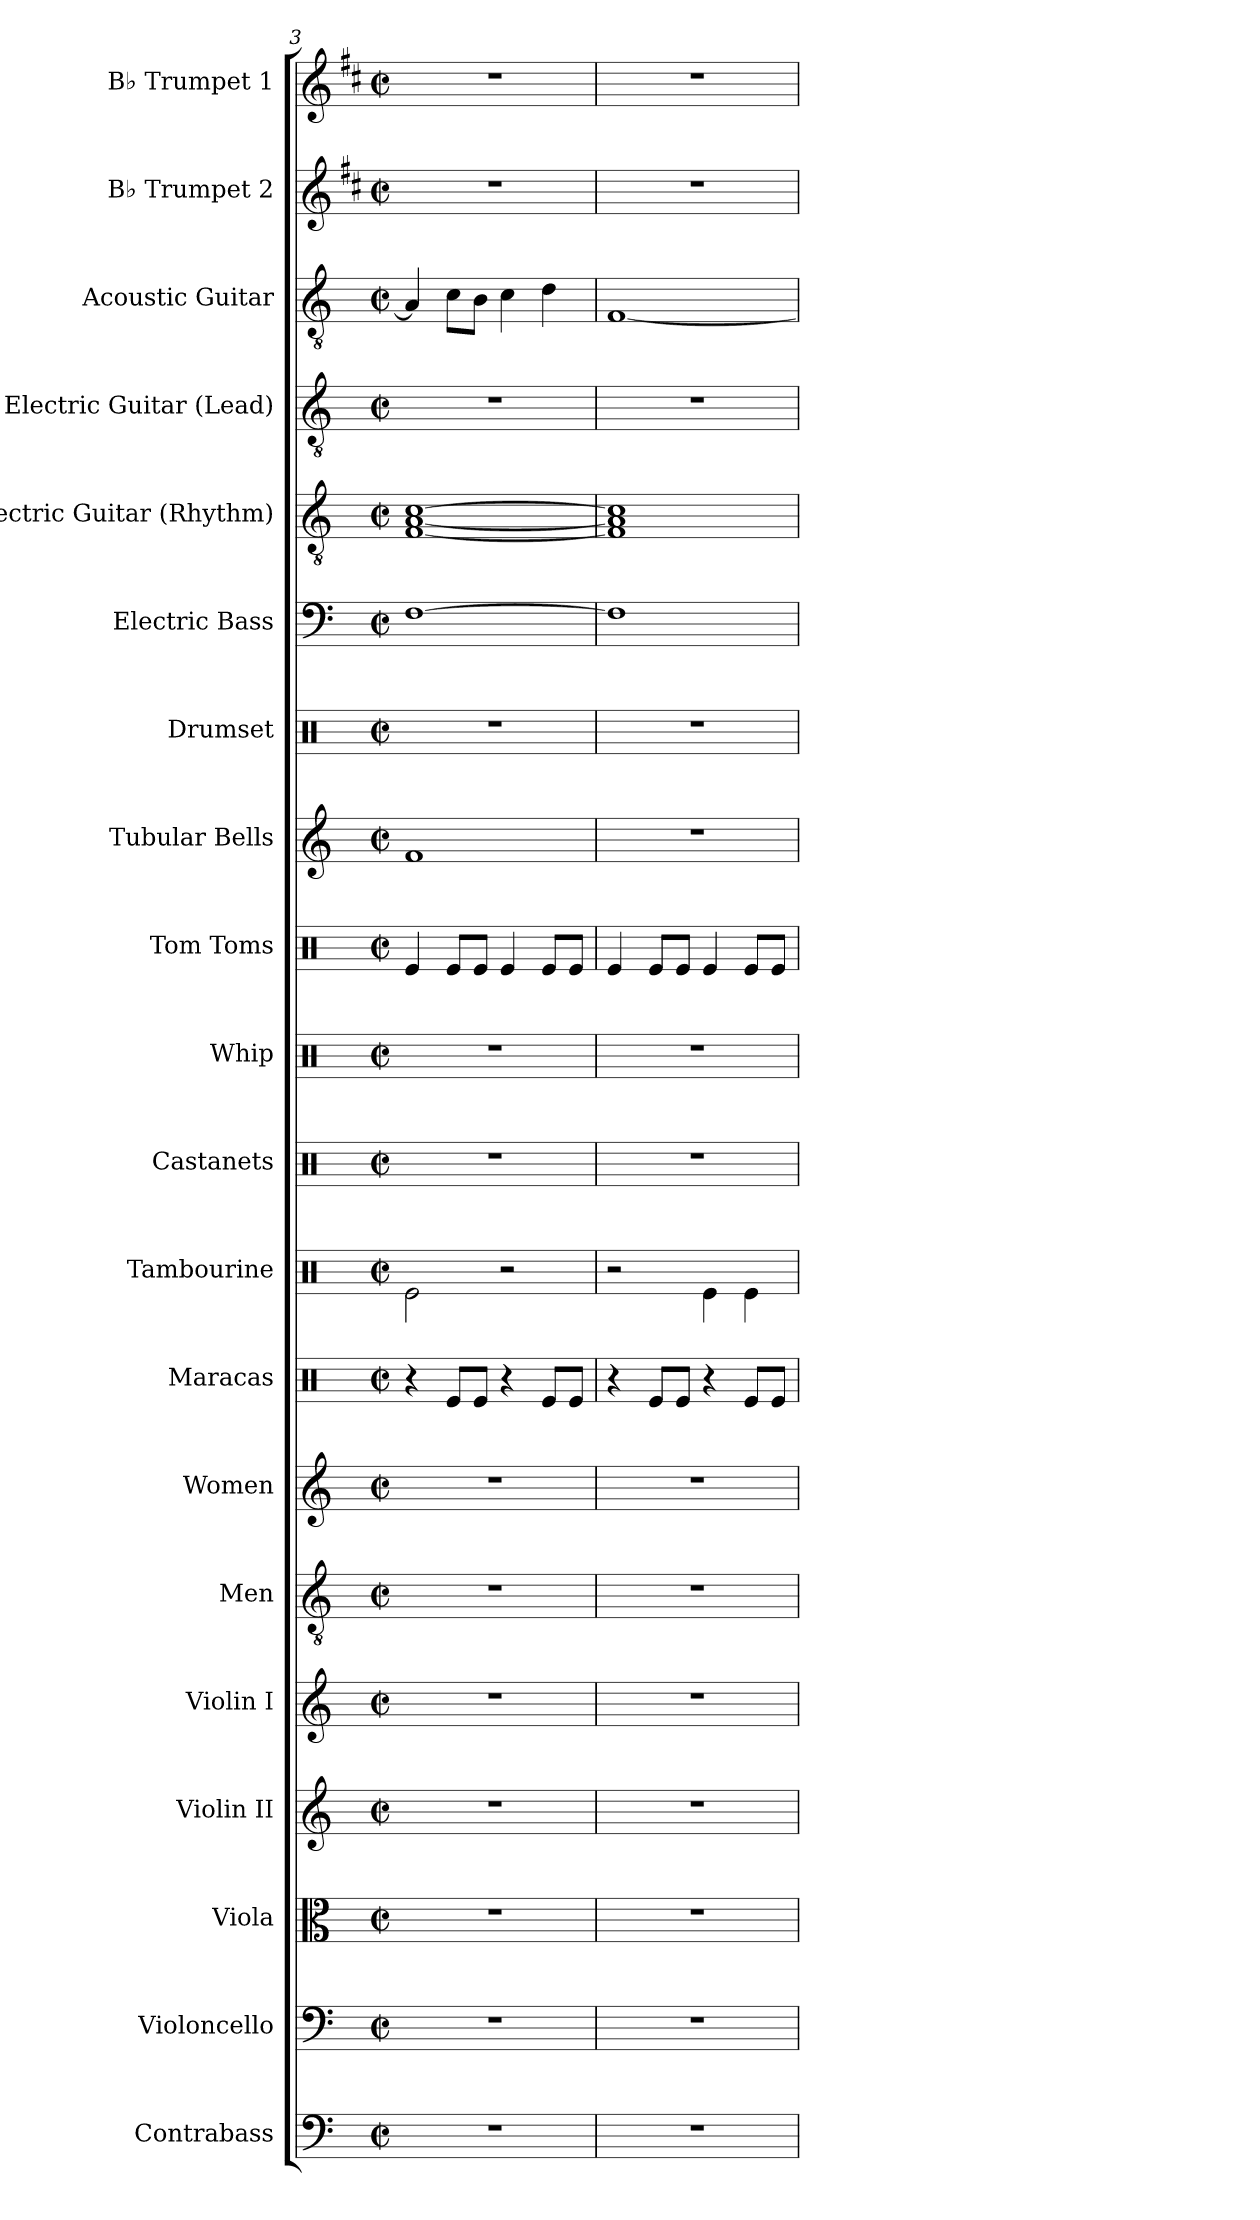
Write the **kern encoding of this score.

**kern	**kern	**kern	**kern	**kern	**kern	**kern	**kern	**kern	**kern	**kern	**kern	**kern	**kern	**kern	**kern	**kern	**kern	**kern	**kern
*part20	*part19	*part18	*part17	*part16	*part15	*part14	*part13	*part12	*part11	*part10	*part9	*part8	*part7	*part6	*part5	*part4	*part3	*part2	*part1
*staff20	*staff19	*staff18	*staff17	*staff16	*staff15	*staff14	*staff13	*staff12	*staff11	*staff10	*staff9	*staff8	*staff7	*staff6	*staff5	*staff4	*staff3	*staff2	*staff1
*I"Contrabass	*I"Violoncello	*I"Viola	*I"Violin II	*I"Violin I	*I"Men	*I"Women	*I"Maracas	*I"Tambourine	*I"Castanets	*I"Whip	*I"Tom Toms	*I"Tubular Bells	*I"Drumset	*I"Electric Bass	*I"Electric Guitar (Rhythm)	*I"Electric Guitar (Lead)	*I"Acoustic Guitar	*I"B♭ Trumpet 2	*I"B♭ Trumpet 1
*I'Cb.	*I'Vc.	*I'Vla.	*I'Vln. II	*I'Vln. I	*I'Men.	*I'Wo.	*I'Mrcs.	*I'Tamb.	*I'Cst.	*I'Wh.	*I'Toms	*I'Tu. Be.	*I'Drs.	*I'El. B.	*I'El. Guit. (R)	*I'El. Guit. (L)	*I'Guit.	*I'B♭ Tpt. 2	*I'B♭ Tpt. 1
*clefF4	*clefF4	*clefC3	*clefG2	*clefG2	*clefGv2	*clefG2	*clefX	*clefX	*clefX	*clefX	*clefX	*clefG2	*clefX	*clefF4	*clefGv2	*clefGv2	*clefGv2	*clefG2	*clefG2
*ITrd7c12	*	*	*	*	*	*	*	*	*	*	*	*	*	*ITrd7c12	*	*	*	*ITrd1c2	*ITrd1c2
*k[]	*k[]	*k[]	*k[]	*k[]	*k[]	*k[]	*k[]	*k[]	*k[]	*k[]	*k[]	*k[]	*k[]	*k[]	*k[]	*k[]	*k[]	*k[]	*k[]
*M2/2	*M2/2	*M2/2	*M2/2	*M2/2	*M2/2	*M2/2	*M2/2	*M2/2	*M2/2	*M2/2	*M2/2	*M2/2	*M2/2	*M2/2	*M2/2	*M2/2	*M2/2	*M2/2	*M2/2
*met(c|)	*met(c|)	*met(c|)	*met(c|)	*met(c|)	*met(c|)	*met(c|)	*met(c|)	*met(c|)	*met(c|)	*met(c|)	*met(c|)	*met(c|)	*met(c|)	*met(c|)	*met(c|)	*met(c|)	*met(c|)	*met(c|)	*met(c|)
=3	=3	=3	=3	=3	=3	=3	=3	=3	=3	=3	=3	=3	=3	=3	=3	=3	=3	=3	=3
1r	1r	1r	1r	1r	1r	1r	4r	2Re\	1r	1r	4Re/	1f	1r	[1FF	[1F [1A [1c	1r	4A/]	1r	1r
.	.	.	.	.	.	.	8Re/L	.	.	.	8Re/L	.	.	.	.	.	8c\L	.	.
.	.	.	.	.	.	.	8Re/J	.	.	.	8Re/J	.	.	.	.	.	8B\J	.	.
.	.	.	.	.	.	.	4r	2r	.	.	4Re/	.	.	.	.	.	4c\	.	.
.	.	.	.	.	.	.	8Re/L	.	.	.	8Re/L	.	.	.	.	.	4d\	.	.
.	.	.	.	.	.	.	8Re/J	.	.	.	8Re/J	.	.	.	.	.	.	.	.
=4	=4	=4	=4	=4	=4	=4	=4	=4	=4	=4	=4	=4	=4	=4	=4	=4	=4	=4	=4
1r	1r	1r	1r	1r	1r	1r	4r	2r	1r	1r	4Re/	1r	1r	1FF]	1F] 1A] 1c]	1r	[1F	1r	1r
.	.	.	.	.	.	.	8Re/L	.	.	.	8Re/L	.	.	.	.	.	.	.	.
.	.	.	.	.	.	.	8Re/J	.	.	.	8Re/J	.	.	.	.	.	.	.	.
.	.	.	.	.	.	.	4r	4Re\	.	.	4Re/	.	.	.	.	.	.	.	.
.	.	.	.	.	.	.	8Re/L	4Re\	.	.	8Re/L	.	.	.	.	.	.	.	.
.	.	.	.	.	.	.	8Re/J	.	.	.	8Re/J	.	.	.	.	.	.	.	.
=	=	=	=	=	=	=	=	=	=	=	=	=	=	=	=	=	=	=	=
*-	*-	*-	*-	*-	*-	*-	*-	*-	*-	*-	*-	*-	*-	*-	*-	*-	*-	*-	*-
